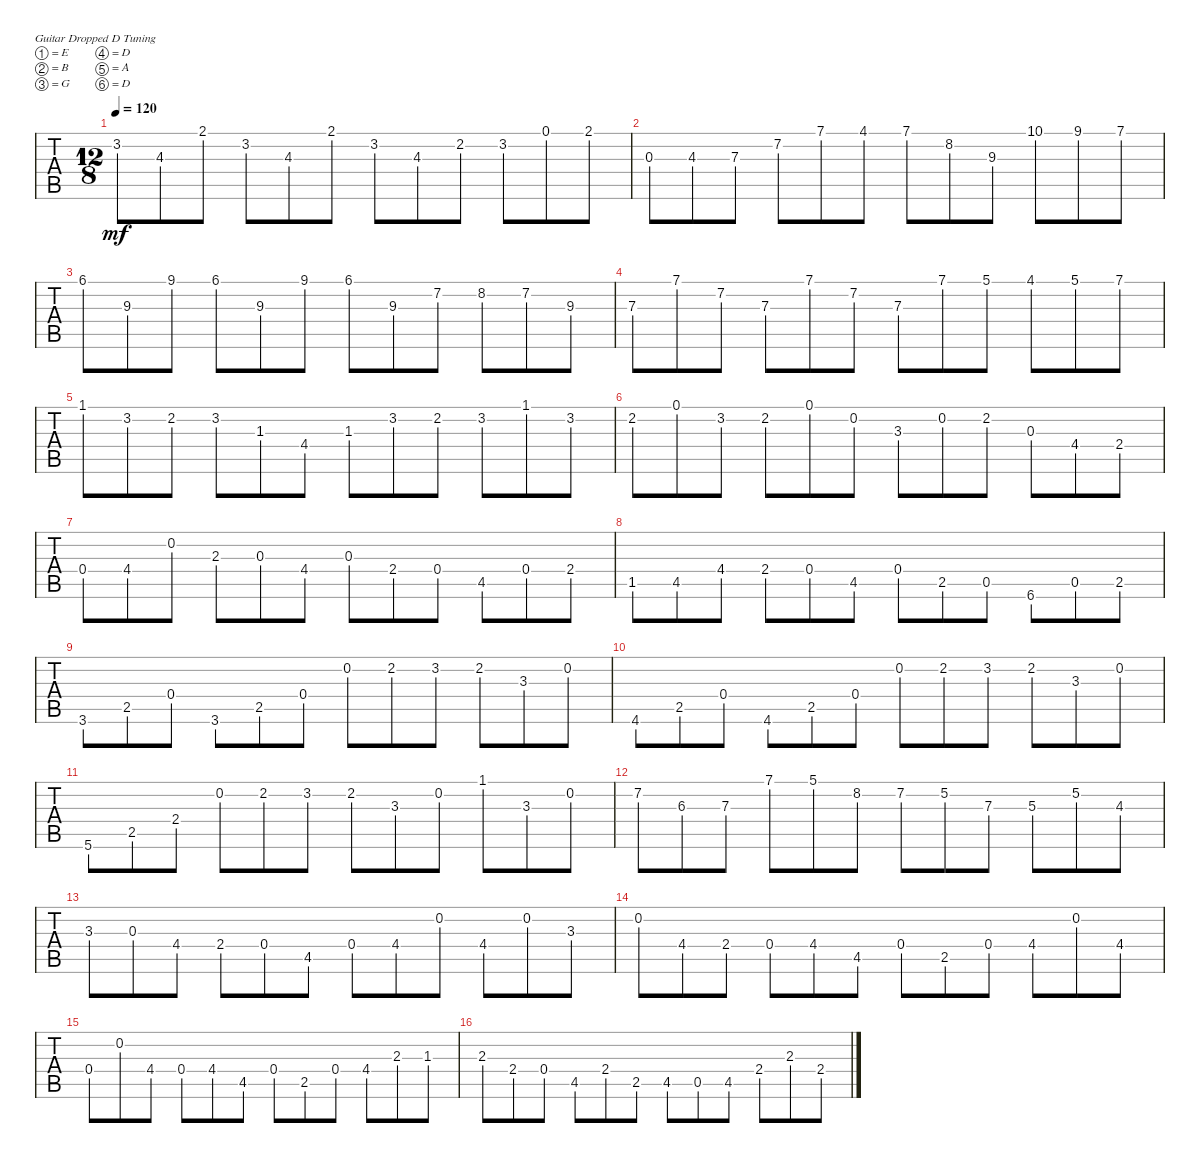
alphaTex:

\bracketExtendMode groupsimilarinstruments
\singleTrackTrackNamePolicy hidden
\multiTrackTrackNamePolicy hidden
\firstSystemTrackNameOrientation horizontal
\otherSystemsTrackNameOrientation horizontal
\track ("Track 1" "Track 1") {instrument acousticguitarsteel}
\staff {tabs}
\tuning (E4 B3 G3 D3 A2 D2)
\ts (12 8)
\tempo 120
\clef g2
\scale
0.5
\ks c
3.2.8{dy mf} 4.3.8 2.1.8 3.2.8 4.3.8 2.1.8 3.2.8 4.3.8 2.2.8 3.2.8 0.1.8 2.1.8 |
\scale
0.5 0.3.8 4.3.8 7.3.8 7.2.8 7.1.8 4.1.8 7.1.8 8.2.8 9.3.8 10.1.8 9.1.8 7.1.8 |
\scale
0.5 6.1.8 9.3.8 9.1.8 6.1.8 9.3.8 9.1.8 6.1.8 9.3.8 7.2.8 8.2.8 7.2.8 9.3.8 |
\scale
0.5 7.3.8 7.1.8 7.2.8 7.3.8 7.1.8 7.2.8 7.3.8 7.1.8 5.1.8 4.1.8 5.1.8 7.1.8 |
\scale
0.5 1.1.8 3.2.8 2.2.8 3.2.8 1.3.8 4.4.8 1.3.8 3.2.8 2.2.8 3.2.8 1.1.8 3.2.8 |
\scale
0.5 2.2.8 0.1.8 3.2.8 2.2.8 0.1.8 0.2.8 3.3.8 0.2.8 2.2.8 0.3.8 4.4.8 2.4.8 |
\scale
0.5 0.4.8 4.4.8 0.2.8 2.3.8 0.3.8 4.4.8 0.3.8 2.4.8 0.4.8 4.5.8 0.4.8 2.4.8 |
\scale
0.5 1.5.8 4.5.8 4.4.8 2.4.8 0.4.8 4.5.8 0.4.8 2.5.8 0.5.8 6.6.8 0.5.8 2.5.8 |
\scale
0.5 3.6.8 2.5.8 0.4.8 3.6.8 2.5.8 0.4.8 0.2.8 2.2.8 3.2.8 2.2.8 3.3.8 0.2.8 |
\scale
0.5 4.6.8 2.5.8 0.4.8 4.6.8 2.5.8 0.4.8 0.2.8 2.2.8 3.2.8 2.2.8 3.3.8 0.2.8 |
\scale
0.5 5.6.8 2.5.8 2.4.8 0.2.8 2.2.8 3.2.8 2.2.8 3.3.8 0.2.8 1.1.8 3.3.8 0.2.8 |
\scale
0.5 7.2.8 6.3.8 7.3.8 7.1.8 5.1.8 8.2.8 7.2.8 5.2.8 7.3.8 5.3.8 5.2.8 4.3.8 |
\scale
0.5 3.3.8 0.3.8 4.4.8 2.4.8 0.4.8 4.5.8 0.4.8 4.4.8 0.2.8 4.4.8 0.2.8 3.3.8 |
\scale
0.5 0.2.8 4.4.8 2.4.8 0.4.8 4.4.8 4.5.8 0.4.8 2.5.8 0.4.8 4.4.8 0.2.8 4.4.8 |
\scale
0.5 0.4.8 0.2.8 4.4.8 0.4.8 4.4.8 4.5.8 0.4.8 2.5.8 0.4.8 4.4.8 2.3.8 1.3.8 |
\scale
0.5 2.3.8 2.4.8 0.4.8 4.5.8 2.4.8 2.5.8 4.5.8 0.5.8 4.5.8 2.4.8 2.3.8 2.4.8
